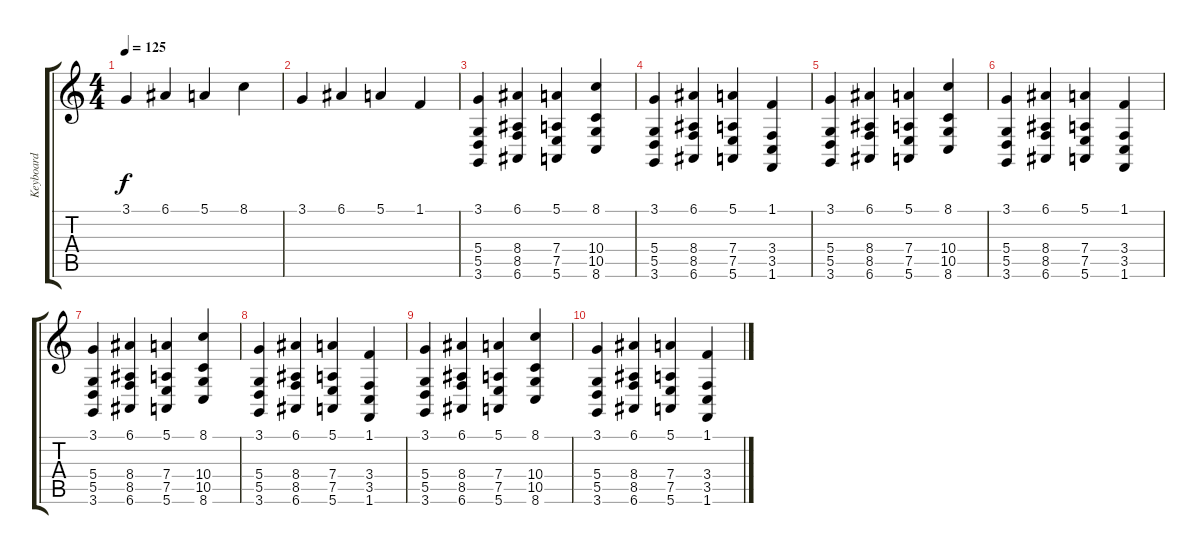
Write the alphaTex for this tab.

\track ("Keyboard" "Keyboard") {instrument stringensemble1}
\staff {score tabs}
\tuning (E4 B3 G3 D3 A2 E2) {hide}
\ts (4 4)
\tempo 125
\clef g2
\ks c
3.1.4{dy f} 6.1.4 5.1.4 8.1.4 |
3.1.4 6.1.4 5.1.4 1.1.4 |
(3.1 5.4 5.5 3.6).4 (6.1 8.4 8.5 6.6).4 (5.1 7.4 7.5 5.6).4 (8.1 10.4 10.5 8.6).4 |
(3.1 5.4 5.5 3.6).4 (6.1 8.4 8.5 6.6).4 (5.1 7.4 7.5 5.6).4 (1.1 3.4 3.5 1.6).4 |
(3.1 5.4 5.5 3.6).4 (6.1 8.4 8.5 6.6).4 (5.1 7.4 7.5 5.6).4 (8.1 10.4 10.5 8.6).4 |
(3.1 5.4 5.5 3.6).4 (6.1 8.4 8.5 6.6).4 (5.1 7.4 7.5 5.6).4 (1.1 3.4 3.5 1.6).4 |
(3.1 5.4 5.5 3.6).4 (6.1 8.4 8.5 6.6).4 (5.1 7.4 7.5 5.6).4 (8.1 10.4 10.5 8.6).4 |
(3.1 5.4 5.5 3.6).4 (6.1 8.4 8.5 6.6).4 (5.1 7.4 7.5 5.6).4 (1.1 3.4 3.5 1.6).4 |
(3.1 5.4 5.5 3.6).4 (6.1 8.4 8.5 6.6).4 (5.1 7.4 7.5 5.6).4 (8.1 10.4 10.5 8.6).4 |
(3.1 5.4 5.5 3.6).4 (6.1 8.4 8.5 6.6).4 (5.1 7.4 7.5 5.6).4 (1.1 3.4 3.5 1.6).4
